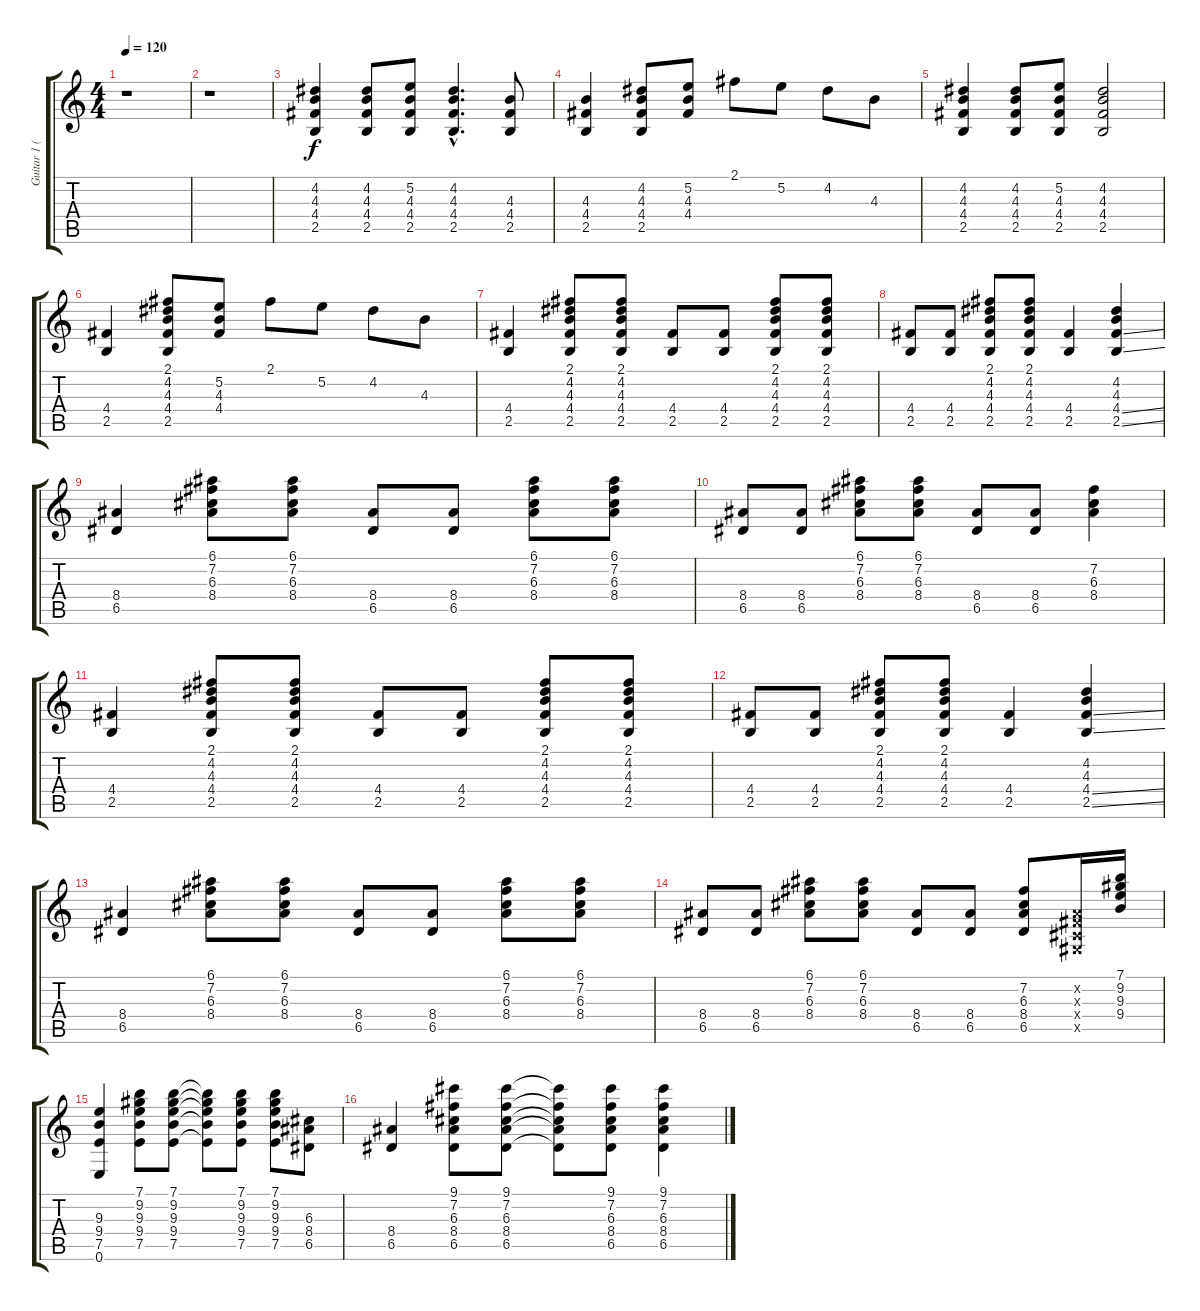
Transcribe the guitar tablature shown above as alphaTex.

\track ("Guitar 1 (dist)" "Guitar 1 (") {instrument distortionguitar}
\staff {score tabs}
\tuning (E4 B3 G3 D3 A2 E2) {hide}
\ts (4 4)
\tempo 120
\clef g2
\ks c
r.1{dy f} |
r.1 |
(4.2 4.3 4.4 2.5).4 (4.2 4.3 4.4 2.5).8 (5.2 4.3 4.4 2.5).8 (4.2{hac} 4.3{hac} 4.4{hac} 2.5{hac}).4{d} (4.3 4.4 2.5).8 |
(4.3 4.4 2.5).4 (4.2 4.3 4.4 2.5).8 (5.2 4.3 4.4).8 2.1.8 5.2.8 4.2.8 4.3.8 |
(4.2 4.3 4.4 2.5).4 (4.2 4.3 4.4 2.5).8 (5.2 4.3 4.4 2.5).8 (4.2 4.3 4.4 2.5).2 |
(4.4 2.5).4 (2.1 4.2 4.3 4.4 2.5).8 (5.2 4.3 4.4).8 2.1.8 5.2.8 4.2.8 4.3.8 |
(4.4 2.5).4 (2.1 4.2 4.3 4.4 2.5).8 (2.1 4.2 4.3 4.4 2.5).8 (4.4 2.5).8 (4.4 2.5).8 (2.1 4.2 4.3 4.4 2.5).8 (2.1 4.2 4.3 4.4 2.5).8 |
(4.4 2.5).8 (4.4 2.5).8 (2.1 4.2 4.3 4.4 2.5).8 (2.1 4.2 4.3 4.4 2.5).8 (4.4 2.5).4 (4.2 4.3 4.4{ss} 2.5{ss}).4 |
(8.4 6.5).4 (6.1 7.2 6.3 8.4).8 (6.1 7.2 6.3 8.4).8 (8.4 6.5).8 (8.4 6.5).8 (6.1 7.2 6.3 8.4).8 (6.1 7.2 6.3 8.4).8 |
(8.4 6.5).8 (8.4 6.5).8 (6.1 7.2 6.3 8.4).8 (6.1 7.2 6.3 8.4).8 (8.4 6.5).8 (8.4 6.5).8 (7.2 6.3 8.4).4 |
(4.4 2.5).4 (2.1 4.2 4.3 4.4 2.5).8 (2.1 4.2 4.3 4.4 2.5).8 (4.4 2.5).8 (4.4 2.5).8 (2.1 4.2 4.3 4.4 2.5).8 (2.1 4.2 4.3 4.4 2.5).8 |
(4.4 2.5).8 (4.4 2.5).8 (2.1 4.2 4.3 4.4 2.5).8 (2.1 4.2 4.3 4.4 2.5).8 (4.4 2.5).4 (4.2 4.3 4.4{ss} 2.5{ss}).4 |
(8.4 6.5).4 (6.1 7.2 6.3 8.4).8 (6.1 7.2 6.3 8.4).8 (8.4 6.5).8 (8.4 6.5).8 (6.1 7.2 6.3 8.4).8 (6.1 7.2 6.3 8.4).8 |
(8.4 6.5).8 (8.4 6.5).8 (6.1 7.2 6.3 8.4).8 (6.1 7.2 6.3 8.4).8 (8.4 6.5).8 (8.4 6.5).8 (7.2 6.3 8.4 6.5).8 (-1.2{x} -1.3{x} -1.4{x} -1.5{x}).16 (7.1 9.2 9.3 9.4).16 |
(9.3 9.4 7.5 0.6).4 (7.1 9.2 9.3 9.4 7.5).8 (7.1 9.2 9.3 9.4 7.5).8 (7.1{t} 9.2{t} 9.3{t} 9.4{t} 7.5{t}).8 (7.1 9.2 9.3 9.4 7.5).8 (7.1 9.2 9.3 9.4 7.5).8 (6.3 8.4 6.5).8 |
(8.4 6.5).4 (9.1 7.2 6.3 8.4 6.5).8 (9.1 7.2 6.3 8.4 6.5).8 (9.1{t} 7.2{t} 6.3{t} 8.4{t} 6.5{t}).8 (9.1 7.2 6.3 8.4 6.5).8 (9.1 7.2 6.3 8.4 6.5).4
